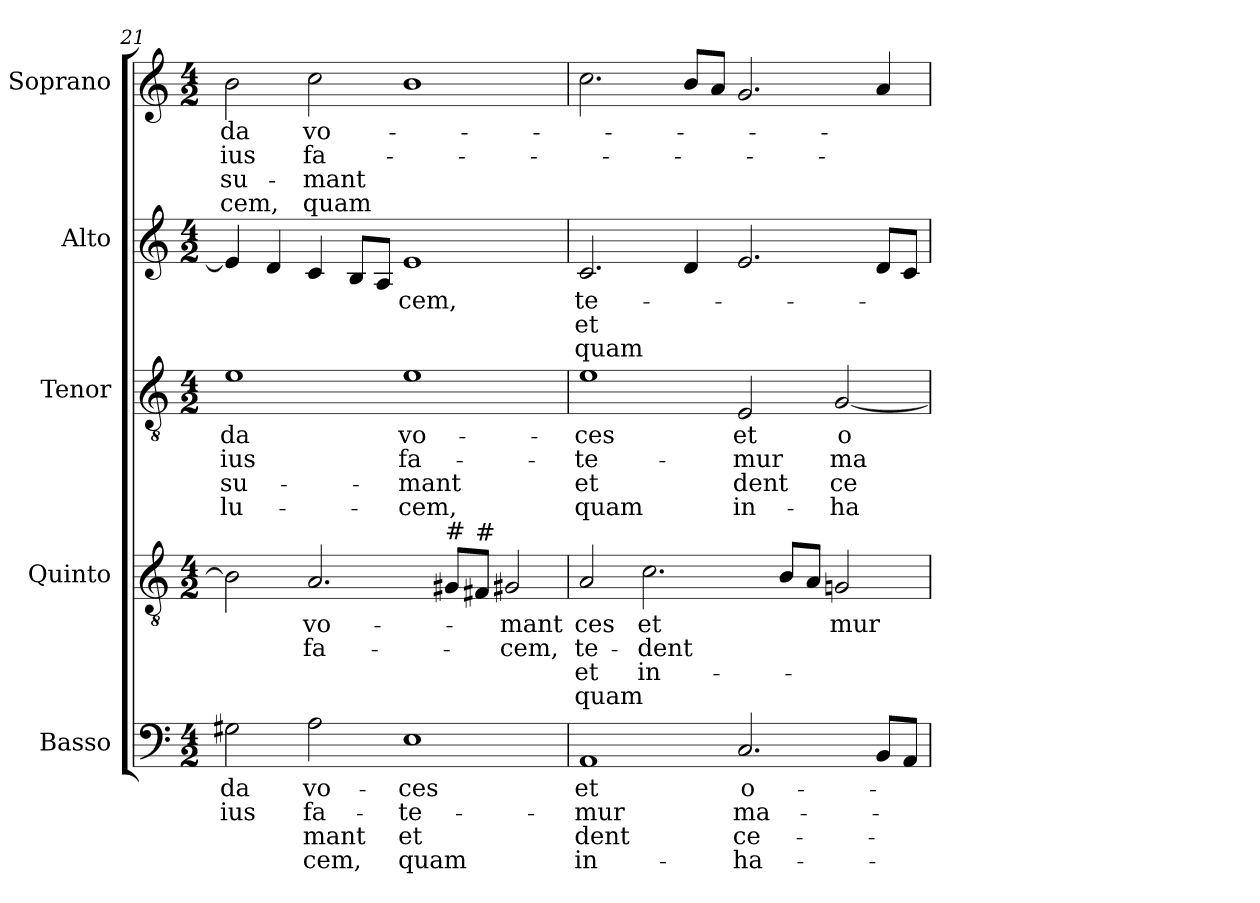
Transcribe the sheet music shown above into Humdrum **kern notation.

**kern	**text	**text	**text	**text	**kern	**text	**text	**text	**text	**kern	**text	**text	**text	**text	**kern	**text	**text	**text	**kern	**text	**text	**text	**text
*part5	*part5	*part5	*part5	*part5	*part4	*part4	*part4	*part4	*part4	*part3	*part3	*part3	*part3	*part3	*part2	*part2	*part2	*part2	*part1	*part1	*part1	*part1	*part1
*staff5	*staff5	*staff5	*staff5	*staff5	*staff4	*staff4	*staff4	*staff4	*staff4	*staff3	*staff3	*staff3	*staff3	*staff3	*staff2	*staff2	*staff2	*staff2	*staff1	*staff1	*staff1	*staff1	*staff1
*I"Basso	*	*	*	*	*I"Quinto	*	*	*	*	*I"Tenor	*	*	*	*	*I"Alto	*	*	*	*I"Soprano	*	*	*	*
*I'B.	*	*	*	*	*I'Q.	*	*	*	*	*I'T.	*	*	*	*	*I'A.	*	*	*	*I'S.	*	*	*	*
*clefF4	*	*	*	*	*clefGv2	*	*	*	*	*clefGv2	*	*	*	*	*clefG2	*	*	*	*clefG2	*	*	*	*
*	*	*	*	*	*ITrd7c12	*	*	*	*	*ITrd7c12	*	*	*	*	*	*	*	*	*	*	*	*	*
*k[]	*	*	*	*	*k[]	*	*	*	*	*k[]	*	*	*	*	*k[]	*	*	*	*k[]	*	*	*	*
*C:	*	*	*	*	*C:	*	*	*	*	*C:	*	*	*	*	*C:	*	*	*	*C:	*	*	*	*
*M4/2	*	*	*	*	*M4/2	*	*	*	*	*M4/2	*	*	*	*	*M4/2	*	*	*	*M4/2	*	*	*	*
=21	=21	=21	=21	=21	=21	=21	=21	=21	=21	=21	=21	=21	=21	=21	=21	=21	=21	=21	=21	=21	=21	=21	=21
!	!LO:LY:b:color=#000000	!LO:LY:b:color=#000000	!	!	!	!	!	!	!	!	!	!	!	!	!	!	!	!	!	!	!	!	!
!	!	!	!	!	!	!	!	!	!	!	!LO:LY:b:color=#000000	!LO:LY:b:color=#000000	!LO:LY:b:color=#000000	!LO:LY:b:color=#000000	!	!	!	!	!	!	!	!	!
!	!	!	!	!	!	!	!	!	!	!	!	!	!	!	!	!	!	!	!	!LO:LY:b:color=#000000	!LO:LY:b:color=#000000	!LO:LY:b:color=#000000	!LO:LY:b:color=#000000
2G#Xi\	-da	-ius	.	.	2BBi\]	.	.	.	.	1Ei	-da	-ius	su-	lu-	4ei/]	.	.	.	2bi\	-da	-ius	su-	-cem,
.	.	.	.	.	.	.	.	.	.	.	.	.	.	.	4di/	.	.	.	.	.	.	.	.
!	!LO:LY:b:color=#000000	!LO:LY:b:color=#000000	!LO:LY:b:color=#000000	!LO:LY:b:color=#000000	!	!	!	!	!	!	!	!	!	!	!	!	!	!	!	!	!	!	!
!	!	!	!	!	!	!LO:LY:b:color=#000000	!LO:LY:b:color=#000000	!	!	!	!	!	!	!	!	!	!	!	!	!	!	!	!
!	!	!	!	!	!	!	!	!	!	!	!	!	!	!	!	!	!	!	!	!LO:LY:b:color=#000000	!LO:LY:b:color=#000000	!LO:LY:b:color=#000000	!LO:LY:b:color=#000000
2Ai\	vo-	fa-	-mant	-cem,	2.AAi/	vo-	fa-	.	.	.	.	.	.	.	4ci/	.	.	.	2cci\	vo-	fa-	-mant	quam
.	.	.	.	.	.	.	.	.	.	.	.	.	.	.	8Bi/L	.	.	.	.	.	.	.	.
.	.	.	.	.	.	.	.	.	.	.	.	.	.	.	8Ai/J	.	.	.	.	.	.	.	.
!	!LO:LY:b:color=#000000	!LO:LY:b:color=#000000	!LO:LY:b:color=#000000	!LO:LY:b:color=#000000	!	!	!	!	!	!	!	!	!	!	!	!	!	!	!	!	!	!	!
!	!	!	!	!	!	!	!	!	!	!	!LO:LY:b:color=#000000	!LO:LY:b:color=#000000	!LO:LY:b:color=#000000	!LO:LY:b:color=#000000	!	!	!	!	!	!	!	!	!
!	!	!	!	!	!	!	!	!	!	!	!	!	!	!	!	!LO:LY:b:color=#000000	!	!	!	!	!	!	!
1Ei	-ces	-te-	et	quam	.	.	.	.	.	1Ei	vo-	fa-	-mant	-cem,	1ei	-cem,	.	.	1bi	.	.	.	.
!	!	!	!	!	!LO:TX:a:t=#	!	!	!	!	!	!	!	!	!	!	!	!	!	!	!	!	!	!
.	.	.	.	.	8GG#i/L	.	.	.	.	.	.	.	.	.	.	.	.	.	.	.	.	.	.
!	!	!	!	!	!LO:TX:a:t=#	!	!	!	!	!	!	!	!	!	!	!	!	!	!	!	!	!	!
.	.	.	.	.	8FF#i/J	.	.	.	.	.	.	.	.	.	.	.	.	.	.	.	.	.	.
!	!	!	!	!	!	!LO:LY:b:color=#000000	!LO:LY:b:color=#000000	!	!	!	!	!	!	!	!	!	!	!	!	!	!	!	!
.	.	.	.	.	2GG#Xi/	-mant	-cem,	.	.	.	.	.	.	.	.	.	.	.	.	.	.	.	.
=22	=22	=22	=22	=22	=22	=22	=22	=22	=22	=22	=22	=22	=22	=22	=22	=22	=22	=22	=22	=22	=22	=22	=22
!	!LO:LY:b:color=#000000	!LO:LY:b:color=#000000	!LO:LY:b:color=#000000	!LO:LY:b:color=#000000	!	!	!	!	!	!	!	!	!	!	!	!	!	!	!	!	!	!	!
!	!	!	!	!	!	!LO:LY:b:color=#000000	!LO:LY:b:color=#000000	!LO:LY:b:color=#000000	!LO:LY:b:color=#000000	!	!	!	!	!	!	!	!	!	!	!	!	!	!
!	!	!	!	!	!	!	!	!	!	!	!LO:LY:b:color=#000000	!LO:LY:b:color=#000000	!LO:LY:b:color=#000000	!LO:LY:b:color=#000000	!	!	!	!	!	!	!	!	!
!	!	!	!	!	!	!	!	!	!	!	!	!	!	!	!	!LO:LY:b:color=#000000	!LO:LY:b:color=#000000	!LO:LY:b:color=#000000	!	!	!	!	!
1AAi	et	-mur	dent	in-	2AAi/	-ces	-te-	et	quam	1Ei	-ces	-te-	et	quam	2.ci/	-te-	et	quam	2.cci\	.	.	.	.
!	!	!	!	!	!	!LO:LY:b:color=#000000	!LO:LY:b:color=#000000	!LO:LY:b:color=#000000	!	!	!	!	!	!	!	!	!	!	!	!	!	!	!
.	.	.	.	.	2.Ci\	et	dent	in-	.	.	.	.	.	.	.	.	.	.	.	.	.	.	.
.	.	.	.	.	.	.	.	.	.	.	.	.	.	.	4di/	.	.	.	8bi/L	.	.	.	.
.	.	.	.	.	.	.	.	.	.	.	.	.	.	.	.	.	.	.	8ai/J	.	.	.	.
!	!LO:LY:b:color=#000000	!LO:LY:b:color=#000000	!LO:LY:b:color=#000000	!LO:LY:b:color=#000000	!	!	!	!	!	!	!	!	!	!	!	!	!	!	!	!	!	!	!
!	!	!	!	!	!	!	!	!	!	!	!LO:LY:b:color=#000000	!LO:LY:b:color=#000000	!LO:LY:b:color=#000000	!LO:LY:b:color=#000000	!	!	!	!	!	!	!	!	!
2.Ci/	o-	ma-	ce-	-ha-	.	.	.	.	.	2EEi/	et	-mur	dent	in-	2.ei/	.	.	.	2.gi/	.	.	.	.
.	.	.	.	.	8BBi/L	.	.	.	.	.	.	.	.	.	.	.	.	.	.	.	.	.	.
.	.	.	.	.	8AAi/J	.	.	.	.	.	.	.	.	.	.	.	.	.	.	.	.	.	.
!	!	!	!	!	!	!LO:LY:b:color=#000000	!	!	!	!	!	!	!	!	!	!	!	!	!	!	!	!	!
!	!	!	!	!	!	!	!	!	!	!	!LO:LY:b:color=#000000	!LO:LY:b:color=#000000	!LO:LY:b:color=#000000	!LO:LY:b:color=#000000	!	!	!	!	!	!	!	!	!
.	.	.	.	.	2GGni/	-mur	.	.	.	[2GGi/	o-	ma-	ce-	-ha-	.	.	.	.	.	.	.	.	.
8BBi/L	.	.	.	.	.	.	.	.	.	.	.	.	.	.	8di/L	.	.	.	4ai/	.	.	.	.
8AAi/J	.	.	.	.	.	.	.	.	.	.	.	.	.	.	8ci/J	.	.	.	.	.	.	.	.
=	=	=	=	=	=	=	=	=	=	=	=	=	=	=	=	=	=	=	=	=	=	=	=
*-	*-	*-	*-	*-	*-	*-	*-	*-	*-	*-	*-	*-	*-	*-	*-	*-	*-	*-	*-	*-	*-	*-	*-
